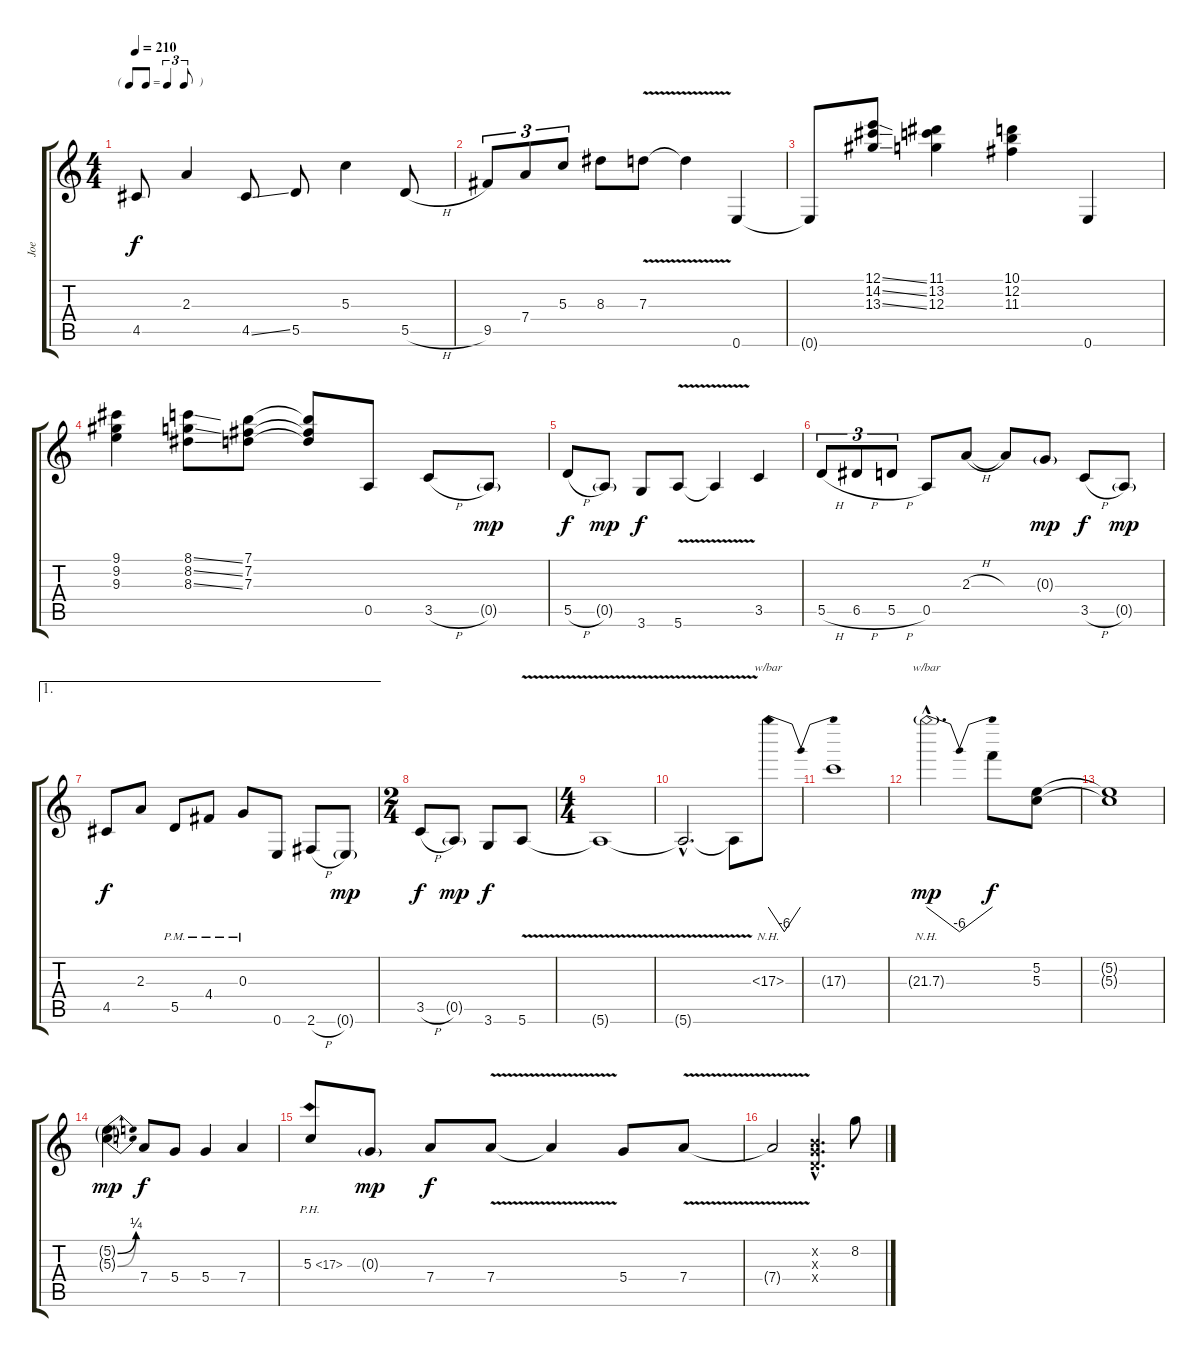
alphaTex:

\track ("Joe" "Joe") {instrument distortionguitar}
\staff {score tabs}
\tuning (E4 B3 G3 D3 A2 E2) {hide}
\ts (4 4)
\tf triplet8th
\tempo 210
\clef g2
\ks c
4.5.8{dy f} 2.3.4 4.5{ss}.8 5.5.8 5.3.4 5.5{h}.8 |
9.5.8{tu (3 2)} 7.4.8{tu (3 2)} 5.3.8{tu (3 2)} 8.3.8 7.3{v}.8 7.3{t}.4 0.6.4 |
0.6{t}.8 (12.1{ss} 14.2{ss} 13.3{ss}).8 (11.1 13.2 12.3).4 (10.1 12.2 11.3).4 0.6.4 |
(9.1 9.2 9.3).4 (8.1{ss} 8.2{ss} 8.3{ss}).8 (7.1 7.2 7.3).8 (7.1{t} 7.2{t} 7.3{t}).8 0.5.8 3.5{h}.8 0.5{g}.8{dy mp} |
5.5{h}.8{dy f} 0.5{g}.8{dy mp} 3.6.8{dy f} 5.6{v}.8 5.6{t}.4 3.5.4 |
5.5{h}.8{tu (3 2)} 6.5{h}.8{tu (3 2)} 5.5{h}.8{tu (3 2)} 0.5.8 2.3{h}.8 2.3{t}.8 0.3{g}.8{dy mp} 3.5{h}.8{dy f} 0.5{g}.8{dy mp} |
\ae 1
4.5.8{dy f} 2.3.8 5.5{pm}.8 4.4{pm}.8 0.3{pm}.8 0.6.8 2.6{h}.8 0.6{g}.8{dy mp} |
\ts (2 4)
3.5{h}.8{dy f} 0.5{g}.8{dy mp} 3.6.8{dy f} 5.6{v}.8 |
\ts (4 4)
5.6{v t}.1 |
5.6{v hac t}.2{d} 5.6{v t}.8 17.3{nh}.8{tbe (dip default 0 0 30 -24 60 0)} |
17.3{t}.1 |
22.3{nh g hac}.2{d tbe (dip default 0 0 30 -24 60 0) dy mp} 22.3{t}.8{dy f} (5.2 5.3).8 |
(5.2{t} 5.3{t}).1 |
(5.2{be (bend 0 0 60 1) g} 5.3{be (bend 0 0 60 1) g}).4{dy mp} 7.4.8{dy f} 5.4.8 5.4.4 7.4.4 |
5.3{ph 12}.8 0.3{g}.8{dy mp} 7.4.8{dy f} 7.4{v}.8 7.4{v t}.4 5.4.8 7.4{v}.8 |
7.4{v t}.2 (0.2{hac x} 0.3{hac x} 0.4{hac x}).4{d} 8.2.8
